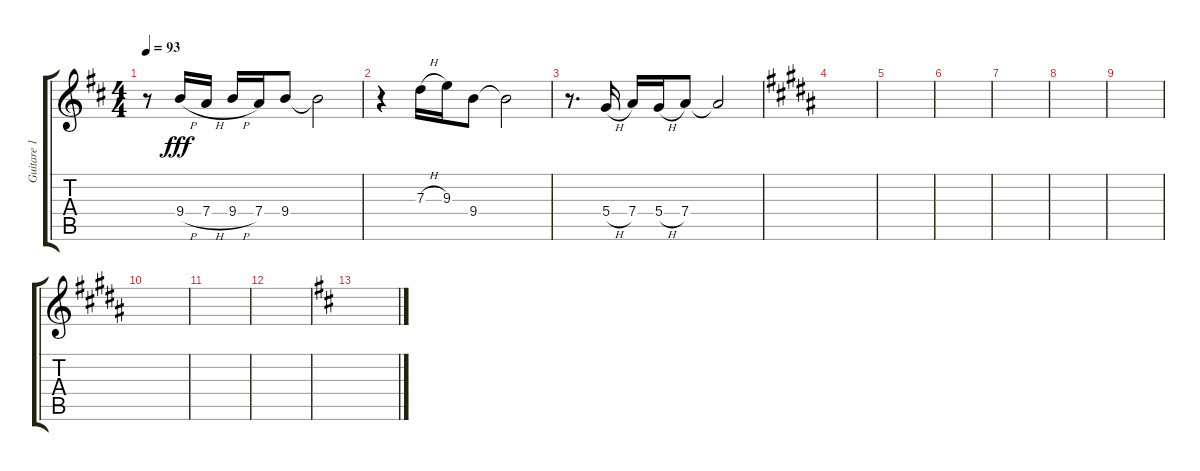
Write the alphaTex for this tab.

\track ("Guitare 1" "Guitare 1") {instrument distortionguitar}
\staff {score tabs}
\tuning (E4 B3 G3 D3 A2 E2) {hide}
\ts (4 4)
\tempo 93
\clef g2
\ks d
r.8{dy fff} 9.4{h}.16 7.4{h}.16 9.4{h}.16 7.4.16 9.4.8 9.4{t}.2 |
r.4 7.3{h}.16 9.3.16 9.4.8 9.4{t}.2 |
r.8{d} 5.4{h}.16 7.4.16 5.4{h}.16 7.4.8 7.4{t}.2 |
\ks b
|
|
|
|
|
|
|
|
|
\ks d
